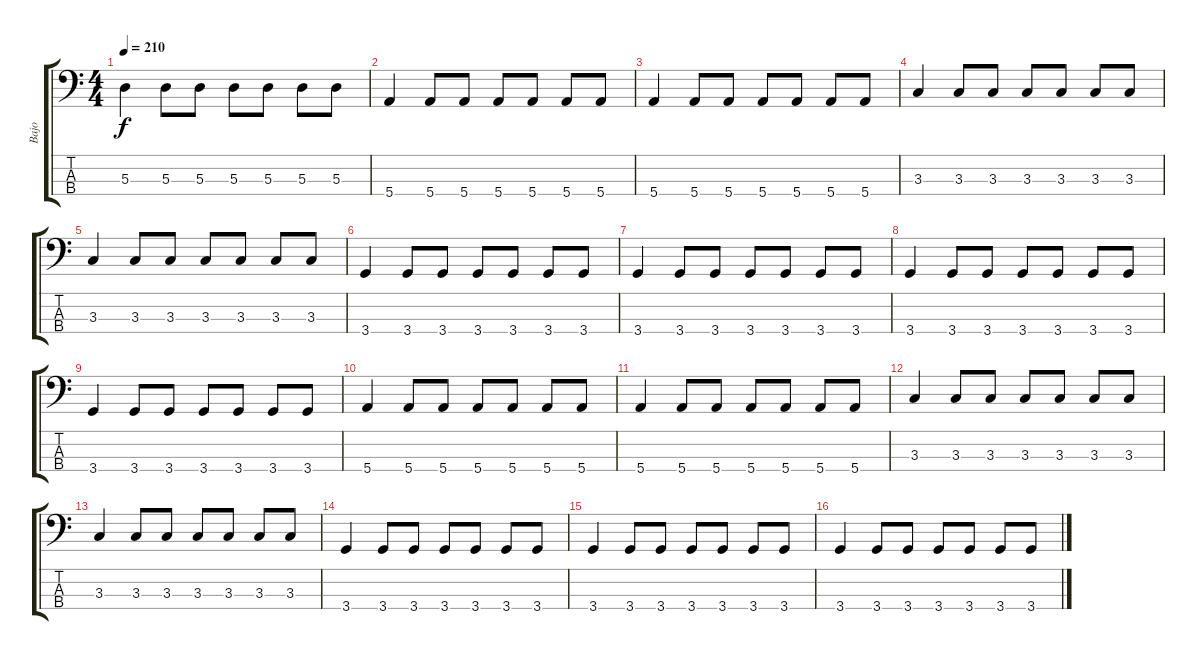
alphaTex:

\track ("Bajo" "Bajo") {instrument electricbassfinger}
\staff {score tabs}
\tuning (G2 D2 A1 E1) {hide}
\ts (4 4)
\tempo 210
\clef f4
\ks c
5.3.4{dy f} 5.3.8 5.3.8 5.3.8 5.3.8 5.3.8 5.3.8 |
5.4.4 5.4.8 5.4.8 5.4.8 5.4.8 5.4.8 5.4.8 |
5.4.4 5.4.8 5.4.8 5.4.8 5.4.8 5.4.8 5.4.8 |
3.3.4 3.3.8 3.3.8 3.3.8 3.3.8 3.3.8 3.3.8 |
3.3.4 3.3.8 3.3.8 3.3.8 3.3.8 3.3.8 3.3.8 |
3.4.4 3.4.8 3.4.8 3.4.8 3.4.8 3.4.8 3.4.8 |
3.4.4 3.4.8 3.4.8 3.4.8 3.4.8 3.4.8 3.4.8 |
3.4.4 3.4.8 3.4.8 3.4.8 3.4.8 3.4.8 3.4.8 |
3.4.4 3.4.8 3.4.8 3.4.8 3.4.8 3.4.8 3.4.8 |
5.4.4 5.4.8 5.4.8 5.4.8 5.4.8 5.4.8 5.4.8 |
5.4.4 5.4.8 5.4.8 5.4.8 5.4.8 5.4.8 5.4.8 |
3.3.4 3.3.8 3.3.8 3.3.8 3.3.8 3.3.8 3.3.8 |
3.3.4 3.3.8 3.3.8 3.3.8 3.3.8 3.3.8 3.3.8 |
3.4.4 3.4.8 3.4.8 3.4.8 3.4.8 3.4.8 3.4.8 |
3.4.4 3.4.8 3.4.8 3.4.8 3.4.8 3.4.8 3.4.8 |
3.4.4 3.4.8 3.4.8 3.4.8 3.4.8 3.4.8 3.4.8
